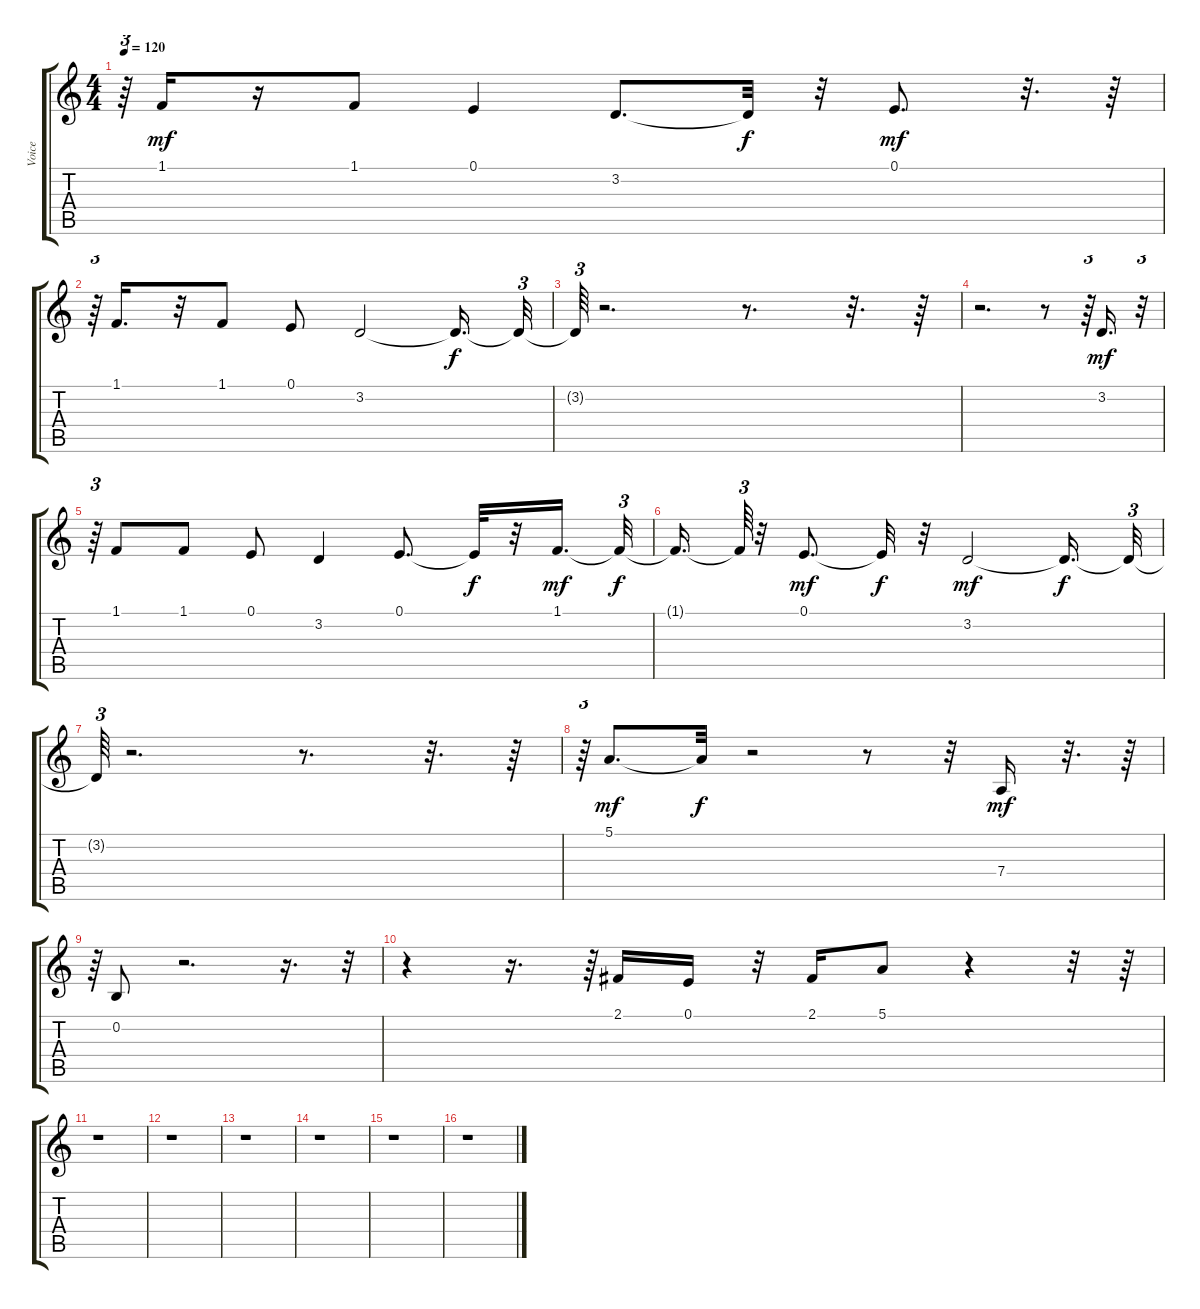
\track ("Voice" "Voice") {instrument lead5charang}
\staff {score tabs}
\tuning (E4 B3 G3 D3 A2 E2) {hide}
\ts (4 4)
\tempo 120
\clef g2
\ks c
r.64{tu (3 2) dy mf} 1.1.16 r.16 1.1.8 0.1.4 3.2.8{d} 3.2{t}.32{dy f} r.32 0.1.8{d dy mf} r.32{d} r.64 |
r.64{tu (3 2)} 1.1.16{d} r.32 1.1.8 0.1.8 3.2.2 3.2{t}.16{d dy f} 3.2{t}.32{tu (3 2)} |
3.2{t}.64{tu (3 2)} r.2{d} r.8{d} r.32{d} r.64 |
r.2{d} r.8 r.64{tu (3 2)} 3.2.16{d dy mf} r.32{tu (3 2)} |
r.64{tu (3 2)} 1.1.8 1.1.8 0.1.8 3.2.4 0.1.8{d} 0.1{t}.32{dy f} r.32 1.1.16{d dy mf} 1.1{t}.32{tu (3 2) dy f} |
1.1{t}.16{d} 1.1{t}.64{tu (3 2)} r.32 0.1.8{d dy mf} 0.1{t}.32{dy f} r.32 3.2.2{dy mf} 3.2{t}.16{d dy f} 3.2{t}.32{tu (3 2)} |
3.2{t}.64{tu (3 2)} r.2{d} r.8{d} r.32{d} r.64 |
r.64{tu (3 2)} 5.1.8{d dy mf} 5.1{t}.32{dy f} r.2 r.8 r.32 7.4.16{dy mf} r.32{d} r.64 |
r.64{tu (3 2)} 0.2.8 r.2{d} r.16{d} r.32{tu (3 2)} |
r.4 r.16{d} r.64{tu (3 2)} 2.1.16 0.1.16 r.32 2.1.16 5.1.8 r.4 r.32 r.64 |
r.1 |
r.1 |
r.1 |
r.1 |
r.1 |
r.1
